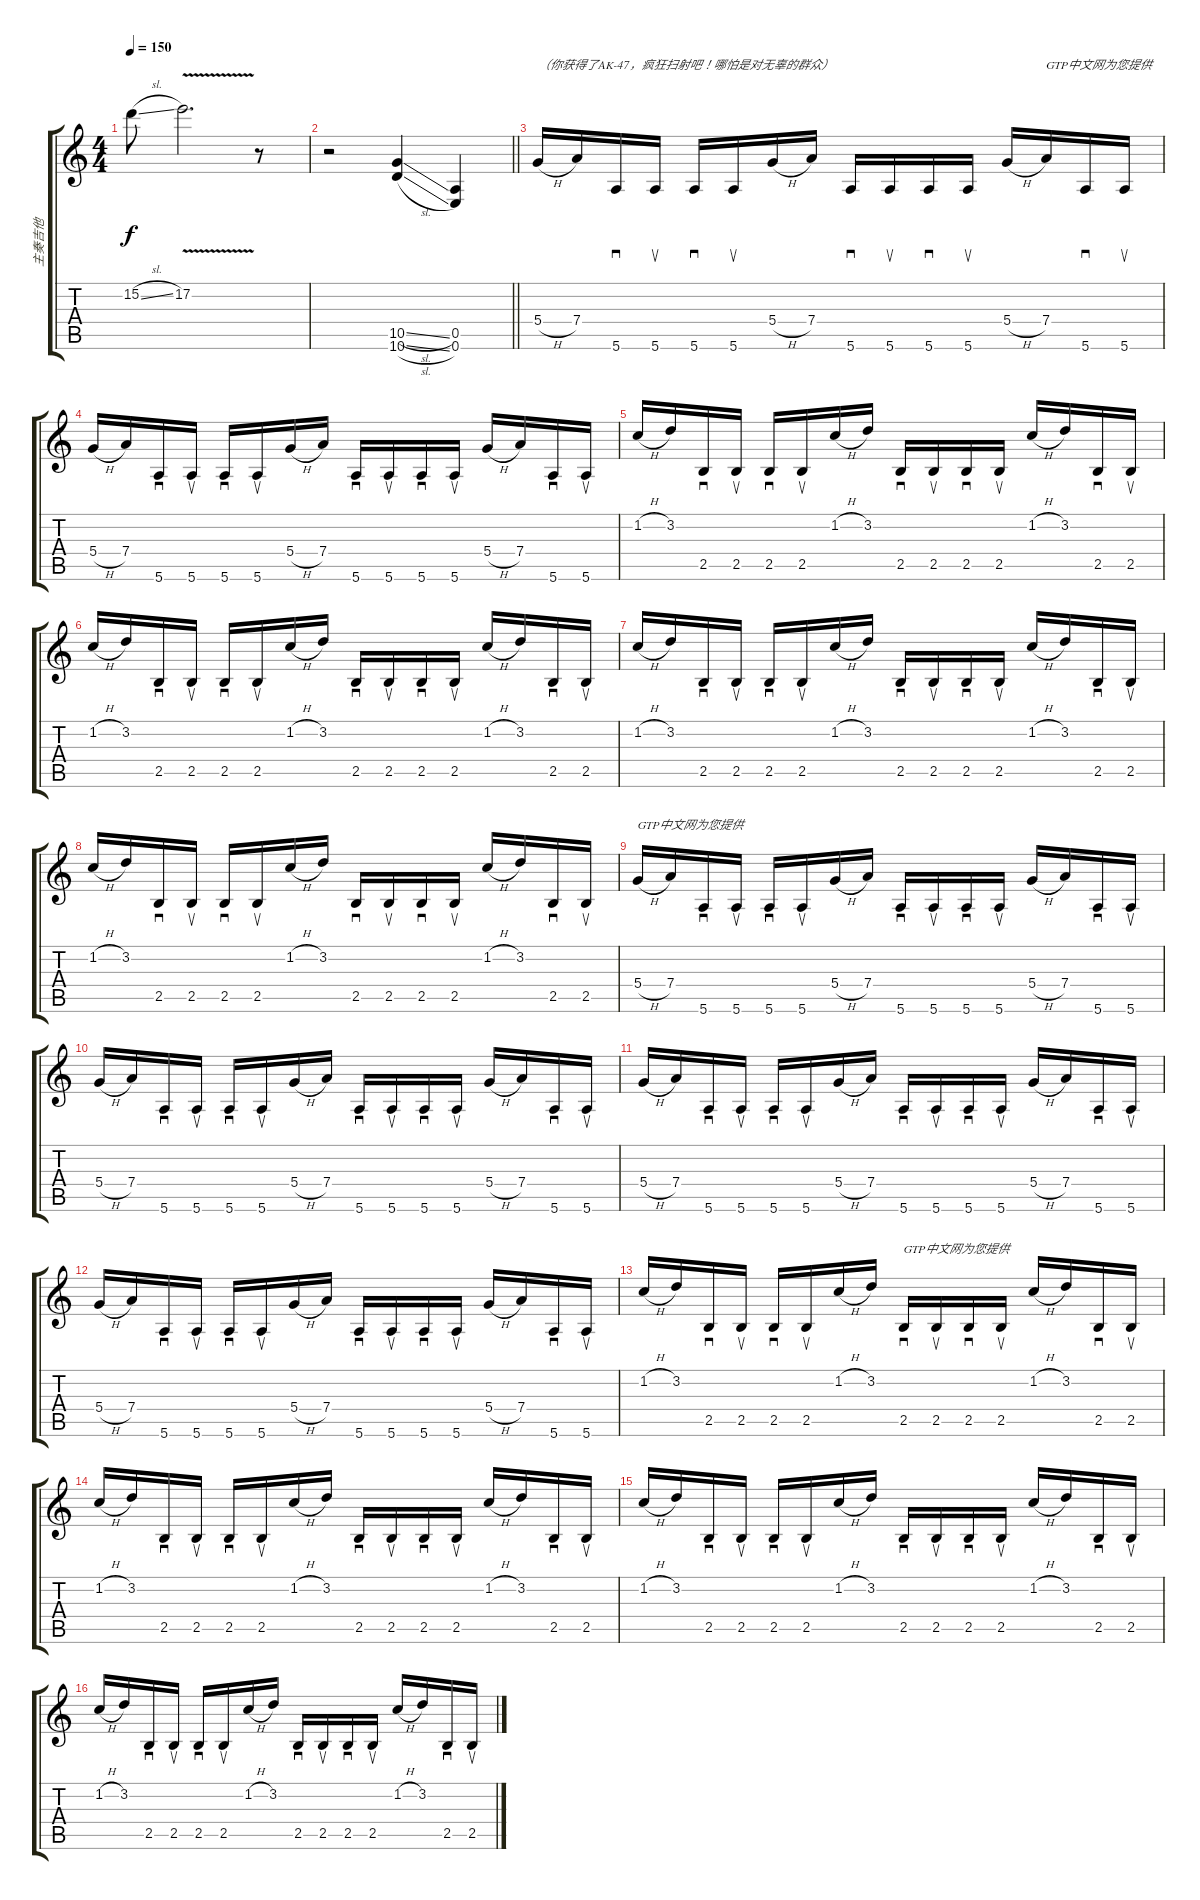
\track ("主奏吉他" "主奏吉他") {instrument overdrivenguitar}
\staff {score tabs}
\tuning (E4 B3 G3 D3 A2 E2) {hide}
\ts (4 4)
\tempo 150
\clef g2
\ks c
15.2{sl}.8{dy f} 17.2{v}.2{d} r.8 |
\barLineRight lightlight
r.2 (10.5{sl} 10.6{sl}).4 (0.5 0.6).4 |
5.4{h}.16{txt "（你获得了AK-47，疯狂扫射吧！哪怕是对无辜的群众）" balance 16} 7.4.16 5.6.16{sd} 5.6.16{su} 5.6.16{sd} 5.6.16{su} 5.4{h}.16 7.4.16 5.6.16{sd} 5.6.16{su} 5.6.16{sd} 5.6.16{su} 5.4{h}.16 7.4.16{txt "GTP中文网为您提供"} 5.6.16{sd} 5.6.16{su} |
5.4{h}.16 7.4.16 5.6.16{sd} 5.6.16{su} 5.6.16{sd} 5.6.16{su} 5.4{h}.16 7.4.16 5.6.16{sd} 5.6.16{su} 5.6.16{sd} 5.6.16{su} 5.4{h}.16 7.4.16 5.6.16{sd} 5.6.16{su} |
1.2{h}.16 3.2.16 2.5.16{sd} 2.5.16{su} 2.5.16{sd} 2.5.16{su} 1.2{h}.16 3.2.16 2.5.16{sd} 2.5.16{su} 2.5.16{sd} 2.5.16{su} 1.2{h}.16 3.2.16 2.5.16{sd} 2.5.16{su} |
1.2{h}.16 3.2.16 2.5.16{sd} 2.5.16{su} 2.5.16{sd} 2.5.16{su} 1.2{h}.16 3.2.16 2.5.16{sd} 2.5.16{su} 2.5.16{sd} 2.5.16{su} 1.2{h}.16 3.2.16 2.5.16{sd} 2.5.16{su} |
1.2{h}.16 3.2.16 2.5.16{sd} 2.5.16{su} 2.5.16{sd} 2.5.16{su} 1.2{h}.16 3.2.16 2.5.16{sd} 2.5.16{su} 2.5.16{sd} 2.5.16{su} 1.2{h}.16 3.2.16 2.5.16{sd} 2.5.16{su} |
1.2{h}.16 3.2.16 2.5.16{sd} 2.5.16{su} 2.5.16{sd} 2.5.16{su} 1.2{h}.16 3.2.16 2.5.16{sd} 2.5.16{su} 2.5.16{sd} 2.5.16{su} 1.2{h}.16 3.2.16 2.5.16{sd} 2.5.16{su} |
5.4{h}.16{txt "GTP中文网为您提供"} 7.4.16 5.6.16{sd} 5.6.16{su} 5.6.16{sd} 5.6.16{su} 5.4{h}.16 7.4.16 5.6.16{sd} 5.6.16{su} 5.6.16{sd} 5.6.16{su} 5.4{h}.16 7.4.16 5.6.16{sd} 5.6.16{su} |
5.4{h}.16 7.4.16 5.6.16{sd} 5.6.16{su} 5.6.16{sd} 5.6.16{su} 5.4{h}.16 7.4.16 5.6.16{sd} 5.6.16{su} 5.6.16{sd} 5.6.16{su} 5.4{h}.16 7.4.16 5.6.16{sd} 5.6.16{su} |
5.4{h}.16 7.4.16 5.6.16{sd} 5.6.16{su} 5.6.16{sd} 5.6.16{su} 5.4{h}.16 7.4.16 5.6.16{sd} 5.6.16{su} 5.6.16{sd} 5.6.16{su} 5.4{h}.16 7.4.16 5.6.16{sd} 5.6.16{su} |
5.4{h}.16 7.4.16 5.6.16{sd} 5.6.16{su} 5.6.16{sd} 5.6.16{su} 5.4{h}.16 7.4.16 5.6.16{sd} 5.6.16{su} 5.6.16{sd} 5.6.16{su} 5.4{h}.16 7.4.16 5.6.16{sd} 5.6.16{su} |
1.2{h}.16 3.2.16 2.5.16{sd} 2.5.16{su} 2.5.16{sd} 2.5.16{su} 1.2{h}.16 3.2.16 2.5.16{sd txt "GTP中文网为您提供"} 2.5.16{su} 2.5.16{sd} 2.5.16{su} 1.2{h}.16 3.2.16 2.5.16{sd} 2.5.16{su} |
1.2{h}.16 3.2.16 2.5.16{sd} 2.5.16{su} 2.5.16{sd} 2.5.16{su} 1.2{h}.16 3.2.16 2.5.16{sd} 2.5.16{su} 2.5.16{sd} 2.5.16{su} 1.2{h}.16 3.2.16 2.5.16{sd} 2.5.16{su} |
1.2{h}.16 3.2.16 2.5.16{sd} 2.5.16{su} 2.5.16{sd} 2.5.16{su} 1.2{h}.16 3.2.16 2.5.16{sd} 2.5.16{su} 2.5.16{sd} 2.5.16{su} 1.2{h}.16 3.2.16 2.5.16{sd} 2.5.16{su} |
1.2{h}.16 3.2.16 2.5.16{sd} 2.5.16{su} 2.5.16{sd} 2.5.16{su} 1.2{h}.16 3.2.16 2.5.16{sd} 2.5.16{su} 2.5.16{sd} 2.5.16{su} 1.2{h}.16 3.2.16 2.5.16{sd} 2.5.16{su}
